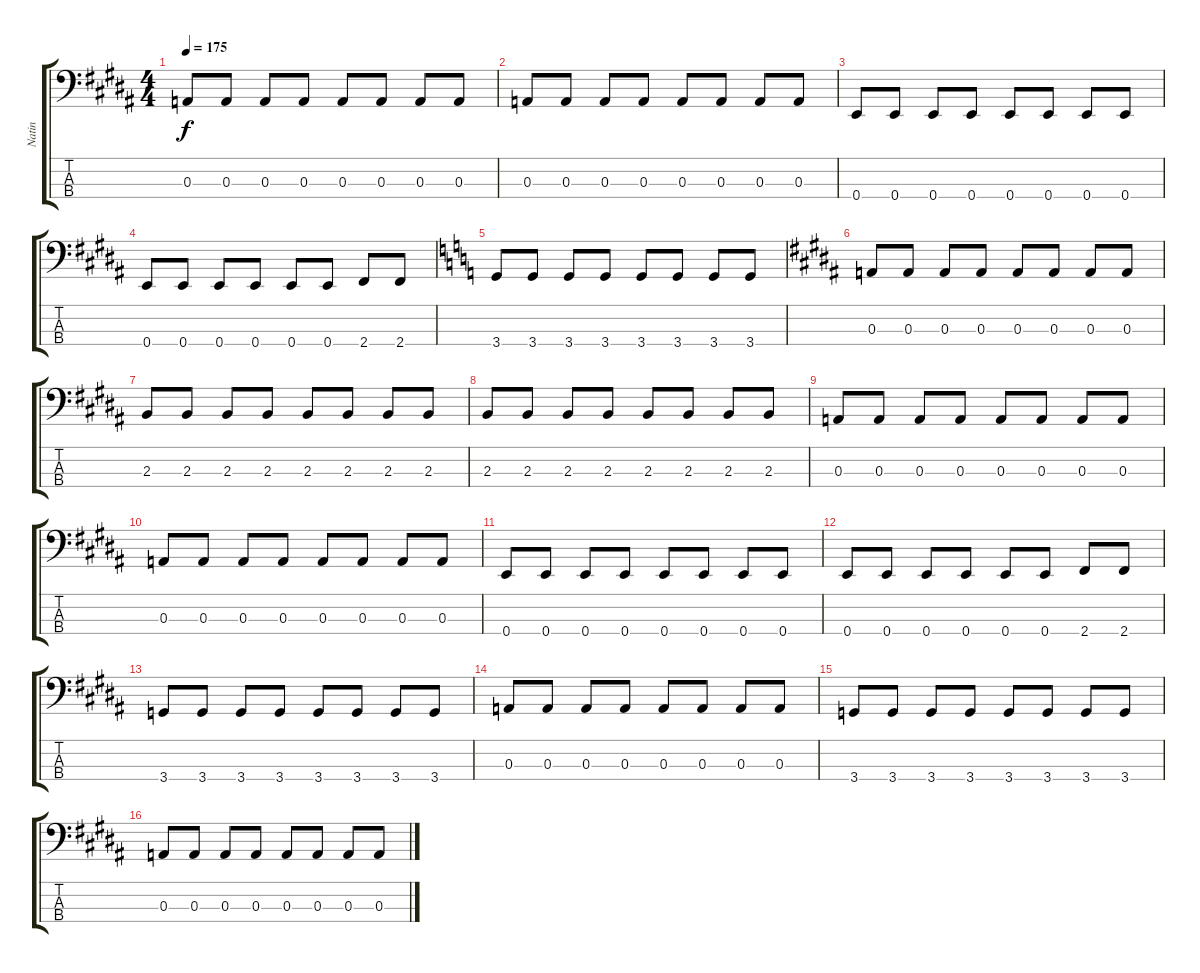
\track ("Natin" "Natin") {instrument electricbassfinger}
\staff {score tabs}
\tuning (G2 D2 A1 E1) {hide}
\ts (4 4)
\tempo 175
\clef f4
\ks b
0.3.8{dy f} 0.3.8 0.3.8 0.3.8 0.3.8 0.3.8 0.3.8 0.3.8 |
0.3.8 0.3.8 0.3.8 0.3.8 0.3.8 0.3.8 0.3.8 0.3.8 |
0.4.8 0.4.8 0.4.8 0.4.8 0.4.8 0.4.8 0.4.8 0.4.8 |
0.4.8 0.4.8 0.4.8 0.4.8 0.4.8 0.4.8 2.4.8 2.4.8 |
\ks c
3.4.8 3.4.8 3.4.8 3.4.8 3.4.8 3.4.8 3.4.8 3.4.8 |
\ks b
0.3.8 0.3.8 0.3.8 0.3.8 0.3.8 0.3.8 0.3.8 0.3.8 |
2.3.8 2.3.8 2.3.8 2.3.8 2.3.8 2.3.8 2.3.8 2.3.8 |
2.3.8 2.3.8 2.3.8 2.3.8 2.3.8 2.3.8 2.3.8 2.3.8 |
0.3.8 0.3.8 0.3.8 0.3.8 0.3.8 0.3.8 0.3.8 0.3.8 |
0.3.8 0.3.8 0.3.8 0.3.8 0.3.8 0.3.8 0.3.8 0.3.8 |
0.4.8 0.4.8 0.4.8 0.4.8 0.4.8 0.4.8 0.4.8 0.4.8 |
0.4.8 0.4.8 0.4.8 0.4.8 0.4.8 0.4.8 2.4.8 2.4.8 |
3.4.8 3.4.8 3.4.8 3.4.8 3.4.8 3.4.8 3.4.8 3.4.8 |
0.3.8 0.3.8 0.3.8 0.3.8 0.3.8 0.3.8 0.3.8 0.3.8 |
3.4.8 3.4.8 3.4.8 3.4.8 3.4.8 3.4.8 3.4.8 3.4.8 |
0.3.8 0.3.8 0.3.8 0.3.8 0.3.8 0.3.8 0.3.8 0.3.8
